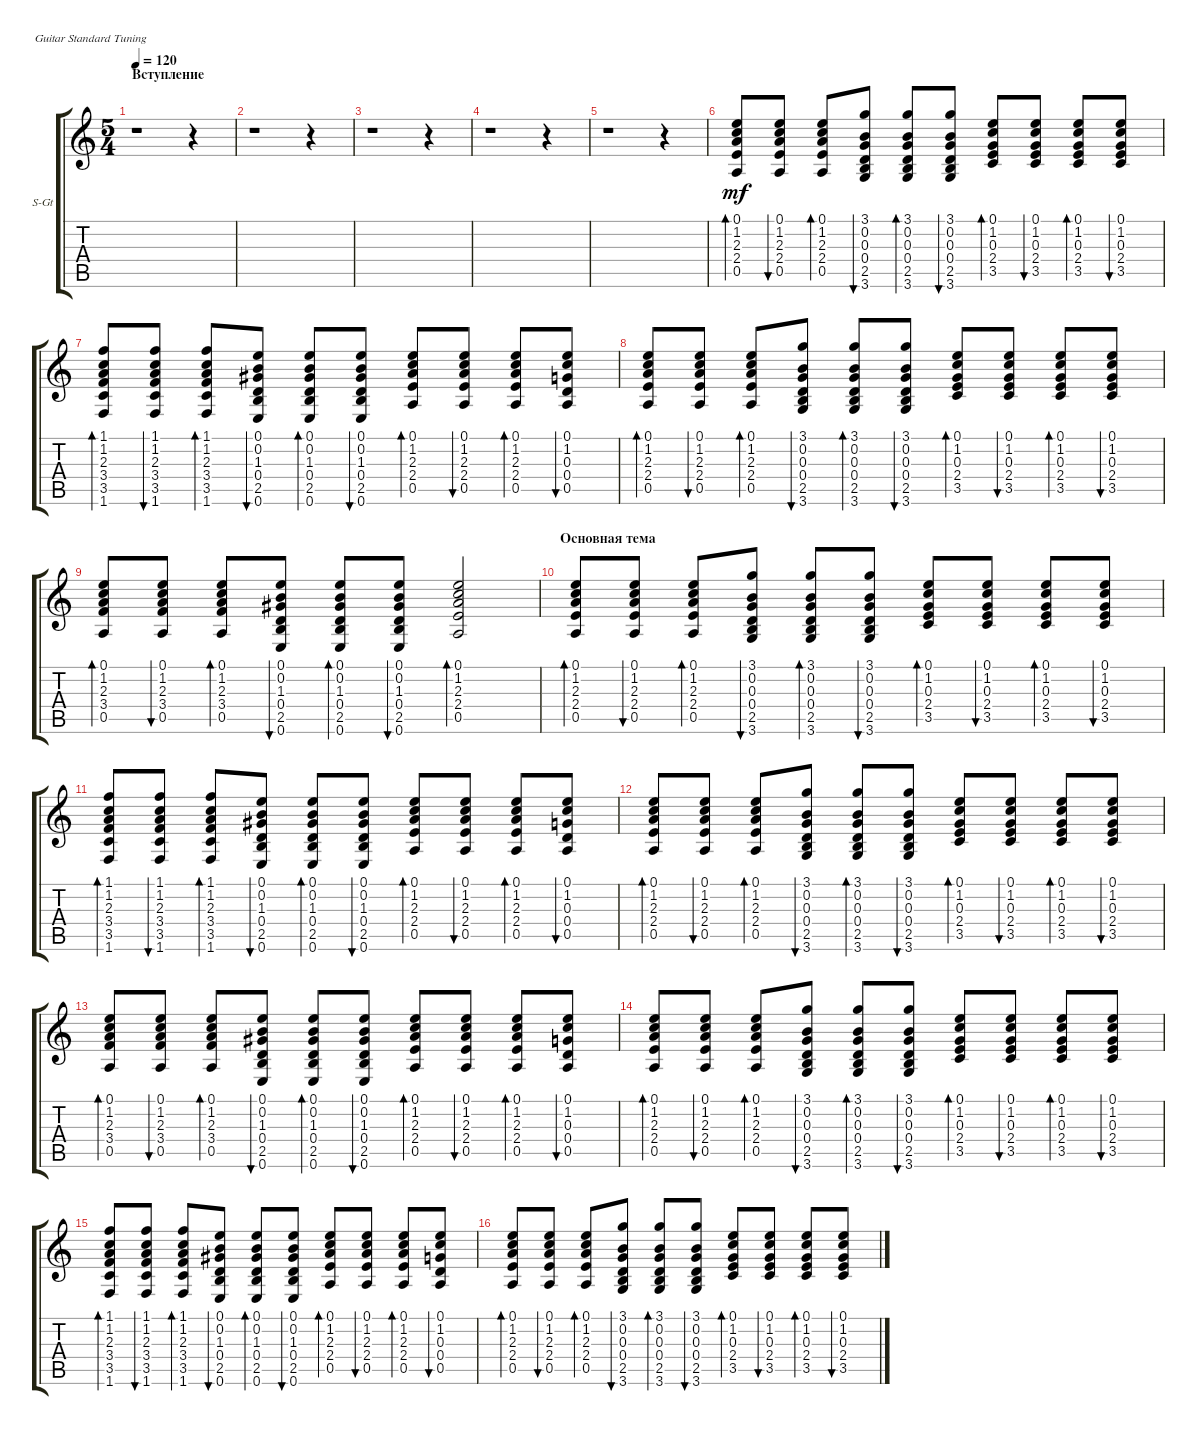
\defaultSystemsLayout 4
\bracketExtendMode groupsimilarinstruments
\firstSystemTrackNameOrientation horizontal
\otherSystemsTrackNameOrientation horizontal
\track ("Steel Guitar" "S-Gt") {instrument acousticguitarsteel}
\staff {score tabs}
\tuning (E4 B3 G3 D3 A2 E2)
\ts (5 4)
\section ("" "Вступление")
\tempo 120
\clef g2
\ks aminor
r.1{dy mf instrument acousticguitarsteel} r.4 |
r.1 r.4 |
r.1 r.4 |
r.1 r.4 |
r.1 r.4 |
(0.5 2.4 2.3 1.2 0.1).8{bd 30} (0.5 2.4 2.3 1.2 0.1).8{bu 30} (0.5 2.4 2.3 1.2 0.1).8{bd 30} (3.6 2.5 0.4 0.3 0.2 3.1).8{bu 30} (3.6 2.5 0.4 0.3 0.2 3.1).8{bd 30} (3.6 2.5 0.4 0.3 0.2 3.1).8{bu 30} (3.5 2.4 0.3 1.2 0.1).8{bd 30} (3.5 2.4 0.3 1.2 0.1).8{bu 30} (3.5 2.4 0.3 1.2 0.1).8{bd 30} (3.5 2.4 0.3 1.2 0.1).8{bu 30} |
(1.6 3.5 3.4 2.3 1.2 1.1).8{bd 30} (1.6 3.5 3.4 2.3 1.2 1.1).8{bu 30} (1.6 3.5 3.4 2.3 1.2 1.1).8{bd 30} (0.6 2.5 0.4 1.3 0.2 0.1).8{bu 30} (0.6 2.5 0.4 1.3 0.2 0.1).8{bd 30} (0.6 2.5 0.4 1.3 0.2 0.1).8{bu 30} (0.5 2.4 2.3 1.2 0.1).8{bd 30} (0.5 2.4 2.3 1.2 0.1).8{bu 30} (0.5 2.4 2.3 1.2 0.1).8{bd 30} (0.5 0.4 0.3 1.2 0.1).8{bu 30} |
(0.5 2.4 2.3 1.2 0.1).8{bd 30} (0.5 2.4 2.3 1.2 0.1).8{bu 30} (0.5 2.4 2.3 1.2 0.1).8{bd 30} (3.6 2.5 0.4 0.3 0.2 3.1).8{bu 30} (3.6 2.5 0.4 0.3 0.2 3.1).8{bd 30} (3.6 2.5 0.4 0.3 0.2 3.1).8{bu 30} (3.5 2.4 0.3 1.2 0.1).8{bd 30} (3.5 2.4 0.3 1.2 0.1).8{bu 30} (3.5 2.4 0.3 1.2 0.1).8{bd 30} (3.5 2.4 0.3 1.2 0.1).8{bu 30} |
(0.5 3.4 2.3 1.2 0.1).8{bd 30} (0.5 3.4 2.3 1.2 0.1).8{bu 30} (0.5 3.4 2.3 1.2 0.1).8{bd 30} (0.6 2.5 0.4 1.3 0.2 0.1).8{bu 30} (0.6 2.5 0.4 1.3 0.2 0.1).8{bd 30} (0.6 2.5 0.4 1.3 0.2 0.1).8{bu 30} (0.5 2.4 2.3 1.2 0.1).2{bd 30} |
\section ("" "Основная тема")
(0.5 2.4 2.3 1.2 0.1).8{bd 30} (0.5 2.4 2.3 1.2 0.1).8{bu 30} (0.5 2.4 2.3 1.2 0.1).8{bd 30} (3.6 2.5 0.4 0.3 0.2 3.1).8{bu 30} (3.6 2.5 0.4 0.3 0.2 3.1).8{bd 30} (3.6 2.5 0.4 0.3 0.2 3.1).8{bu 30} (3.5 2.4 0.3 1.2 0.1).8{bd 30} (3.5 2.4 0.3 1.2 0.1).8{bu 30} (3.5 2.4 0.3 1.2 0.1).8{bd 30} (3.5 2.4 0.3 1.2 0.1).8{bu 30} |
(1.6 3.5 3.4 2.3 1.2 1.1).8{bd 30} (1.6 3.5 3.4 2.3 1.2 1.1).8{bu 30} (1.6 3.5 3.4 2.3 1.2 1.1).8{bd 30} (0.6 2.5 0.4 1.3 0.2 0.1).8{bu 30} (0.6 2.5 0.4 1.3 0.2 0.1).8{bd 30} (0.6 2.5 0.4 1.3 0.2 0.1).8{bu 30} (0.5 2.4 2.3 1.2 0.1).8{bd 30} (0.5 2.4 2.3 1.2 0.1).8{bu 30} (0.5 2.4 2.3 1.2 0.1).8{bd 30} (0.5 0.4 0.3 1.2 0.1).8{bu 30} |
(0.5 2.4 2.3 1.2 0.1).8{bd 30} (0.5 2.4 2.3 1.2 0.1).8{bu 30} (0.5 2.4 2.3 1.2 0.1).8{bd 30} (3.6 2.5 0.4 0.3 0.2 3.1).8{bu 30} (3.6 2.5 0.4 0.3 0.2 3.1).8{bd 30} (3.6 2.5 0.4 0.3 0.2 3.1).8{bu 30} (3.5 2.4 0.3 1.2 0.1).8{bd 30} (3.5 2.4 0.3 1.2 0.1).8{bu 30} (3.5 2.4 0.3 1.2 0.1).8{bd 30} (3.5 2.4 0.3 1.2 0.1).8{bu 30} |
(0.5 3.4 2.3 1.2 0.1).8{bd 30} (0.5 3.4 2.3 1.2 0.1).8{bu 30} (0.5 3.4 2.3 1.2 0.1).8{bd 30} (0.6 2.5 0.4 1.3 0.2 0.1).8{bu 30} (0.6 2.5 0.4 1.3 0.2 0.1).8{bd 30} (0.6 2.5 0.4 1.3 0.2 0.1).8{bu 30} (0.5 2.4 2.3 1.2 0.1).8{bd 30} (0.5 2.4 2.3 1.2 0.1).8{bu 30} (0.5 2.4 2.3 1.2 0.1).8{bd 30} (0.5 0.4 0.3 1.2 0.1).8{bu 30} |
(0.5 2.4 2.3 1.2 0.1).8{bd 30} (0.5 2.4 2.3 1.2 0.1).8{bu 30} (0.5 2.4 2.3 1.2 0.1).8{bd 30} (3.6 2.5 0.4 0.3 0.2 3.1).8{bu 30} (3.6 2.5 0.4 0.3 0.2 3.1).8{bd 30} (3.6 2.5 0.4 0.3 0.2 3.1).8{bu 30} (3.5 2.4 0.3 1.2 0.1).8{bd 30} (3.5 2.4 0.3 1.2 0.1).8{bu 30} (3.5 2.4 0.3 1.2 0.1).8{bd 30} (3.5 2.4 0.3 1.2 0.1).8{bu 30} |
(1.6 3.5 3.4 2.3 1.2 1.1).8{bd 30} (1.6 3.5 3.4 2.3 1.2 1.1).8{bu 30} (1.6 3.5 3.4 2.3 1.2 1.1).8{bd 30} (0.6 2.5 0.4 1.3 0.2 0.1).8{bu 30} (0.6 2.5 0.4 1.3 0.2 0.1).8{bd 30} (0.6 2.5 0.4 1.3 0.2 0.1).8{bu 30} (0.5 2.4 2.3 1.2 0.1).8{bd 30} (0.5 2.4 2.3 1.2 0.1).8{bu 30} (0.5 2.4 2.3 1.2 0.1).8{bd 30} (0.5 0.4 0.3 1.2 0.1).8{bu 30} |
(0.5 2.4 2.3 1.2 0.1).8{bd 30} (0.5 2.4 2.3 1.2 0.1).8{bu 30} (0.5 2.4 2.3 1.2 0.1).8{bd 30} (3.6 2.5 0.4 0.3 0.2 3.1).8{bu 30} (3.6 2.5 0.4 0.3 0.2 3.1).8{bd 30} (3.6 2.5 0.4 0.3 0.2 3.1).8{bu 30} (3.5 2.4 0.3 1.2 0.1).8{bd 30} (3.5 2.4 0.3 1.2 0.1).8{bu 30} (3.5 2.4 0.3 1.2 0.1).8{bd 30} (3.5 2.4 0.3 1.2 0.1).8{bu 30}
